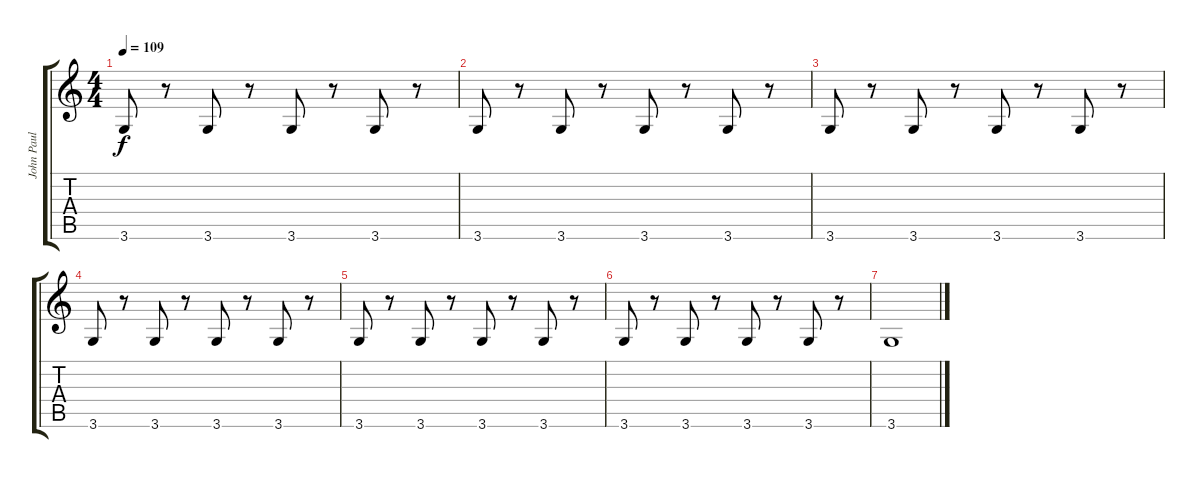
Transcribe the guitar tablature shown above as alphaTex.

\track ("John Paul Jones (Bass)" "John Paul ") {instrument electricbasspick}
\staff {score tabs}
\tuning (E4 B3 G3 D3 A2 E2) {hide}
\ts (4 4)
\tempo 109
\clef g2
\ks c
3.6.8{dy f} r.8 3.6.8 r.8 3.6.8 r.8 3.6.8 r.8 |
3.6.8 r.8 3.6.8 r.8 3.6.8 r.8 3.6.8 r.8 |
3.6.8 r.8 3.6.8 r.8 3.6.8 r.8 3.6.8 r.8 |
3.6.8 r.8 3.6.8 r.8 3.6.8 r.8 3.6.8 r.8 |
3.6.8 r.8 3.6.8 r.8 3.6.8 r.8 3.6.8 r.8 |
3.6.8 r.8 3.6.8 r.8 3.6.8 r.8 3.6.8 r.8 |
3.6.1
